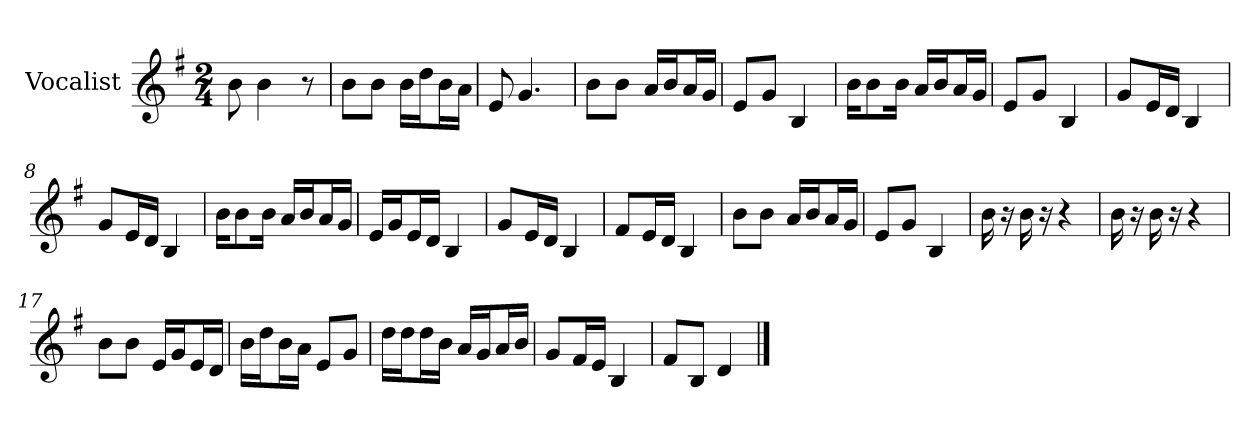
**kern
*part1
*staff1
*I"Vocalist
*k[f#]
*G:
*M2/4
=
8b
4b
8r
=1
8bL
8bJ
16bLL
16ddJ
16bL
16aJJ
=2
8e
4.g
=3
8bL
8bJ
16aLL
16bJ
16aL
16gJJ
=4
8eL
8gJ
4B
=5
16bKL
8b
16bJk
16aLL
16bJ
16aL
16gJJ
=6
8eL
8gJ
4B
=7
8gL
16eL
16dJJ
4B
=8
8gL
16eL
16dJJ
4B
=9
16bKL
8b
16bJk
16aLL
16bJ
16aL
16gJJ
=10
16eLL
16gJ
16eL
16dJJ
4B
=11
8gL
16eL
16dJJ
4B
=12
8f#L
16eL
16dJJ
4B
=13
8bL
8bJ
16aLL
16bJ
16aL
16gJJ
=14
8eL
8gJ
4B
=15
16b
16r
16b
16r
4r
=16
16b
16r
16b
16r
4r
=17
8bL
8bJ
16eLL
16gJ
16eL
16dJJ
=18
16bLL
16ddJ
16bL
16aJJ
8eL
8gJ
=19
16ddLL
16ddJ
16ddL
16bJJ
16aLL
16gJ
16aL
16bJJ
=20
8gL
16f#L
16eJJ
4B
=21
8f#L
8BJ
4d
==
*-
